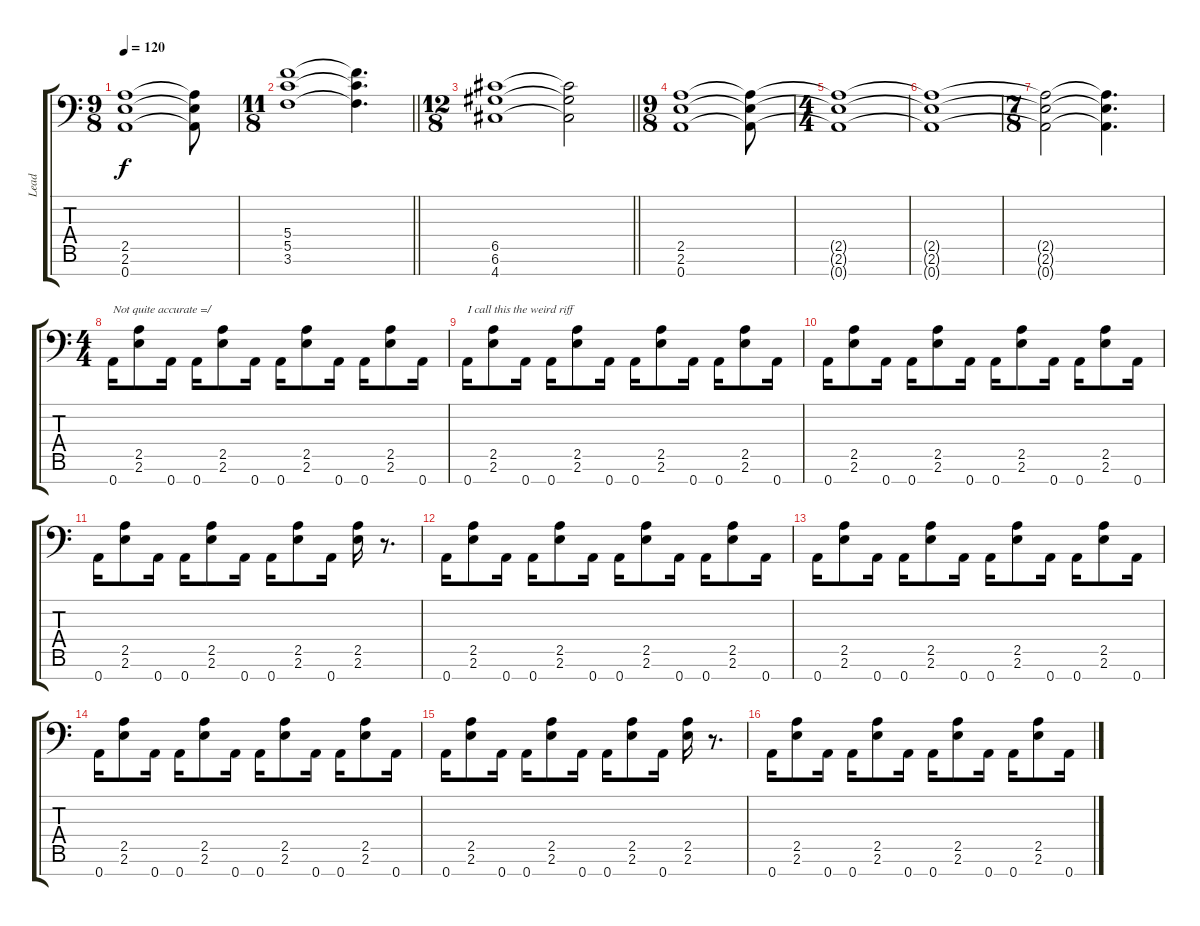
\track ("Lead" "Lead") {instrument overdrivenguitar}
\staff {score tabs}
\tuning (D4 A3 F3 C3 G2 D2 A1) {hide}
\ts (9 8)
\tempo 120
\clef f4
\ks c
(2.5 2.6 0.7).1{dy f} (2.5{t} 2.6{t} 0.7{t}).8 |
\ts (11 8)
\barLineRight lightlight
(5.4 5.5 3.6).1 (5.4{t} 5.5{t} 3.6{t}).4{d} |
\ts (12 8)
\barLineRight lightlight
(6.5 6.6 4.7).1 (6.5{t} 6.6{t} 4.7{t}).2 |
\ts (9 8)
(2.5 2.6 0.7).1 (2.5{t} 2.6{t} 0.7{t}).8 |
\ts (4 4)
(2.5{t} 2.6{t} 0.7{t}).1 |
(2.5{t} 2.6{t} 0.7{t}).1 |
\ts (7 8)
(2.5{t} 2.6{t} 0.7{t}).2 (2.5{t} 2.6{t} 0.7{t}).4{d} |
\ts (4 4)
0.7.16{txt "Not quite accurate =/"} (2.5 2.6).8 0.7.16 0.7.16 (2.5 2.6).8 0.7.16 0.7.16 (2.5 2.6).8 0.7.16 0.7.16 (2.5 2.6).8 0.7.16 |
0.7.16{txt "I call this the weird riff"} (2.5 2.6).8 0.7.16 0.7.16 (2.5 2.6).8 0.7.16 0.7.16 (2.5 2.6).8 0.7.16 0.7.16 (2.5 2.6).8 0.7.16 |
0.7.16 (2.5 2.6).8 0.7.16 0.7.16 (2.5 2.6).8 0.7.16 0.7.16 (2.5 2.6).8 0.7.16 0.7.16 (2.5 2.6).8 0.7.16 |
0.7.16 (2.5 2.6).8 0.7.16 0.7.16 (2.5 2.6).8 0.7.16 0.7.16 (2.5 2.6).8 0.7.16 (2.5 2.6).16 r.8{d} |
0.7.16 (2.5 2.6).8 0.7.16 0.7.16 (2.5 2.6).8 0.7.16 0.7.16 (2.5 2.6).8 0.7.16 0.7.16 (2.5 2.6).8 0.7.16 |
0.7.16 (2.5 2.6).8 0.7.16 0.7.16 (2.5 2.6).8 0.7.16 0.7.16 (2.5 2.6).8 0.7.16 0.7.16 (2.5 2.6).8 0.7.16 |
0.7.16 (2.5 2.6).8 0.7.16 0.7.16 (2.5 2.6).8 0.7.16 0.7.16 (2.5 2.6).8 0.7.16 0.7.16 (2.5 2.6).8 0.7.16 |
0.7.16 (2.5 2.6).8 0.7.16 0.7.16 (2.5 2.6).8 0.7.16 0.7.16 (2.5 2.6).8 0.7.16 (2.5 2.6).16 r.8{d} |
0.7.16 (2.5 2.6).8 0.7.16 0.7.16 (2.5 2.6).8 0.7.16 0.7.16 (2.5 2.6).8 0.7.16 0.7.16 (2.5 2.6).8 0.7.16
